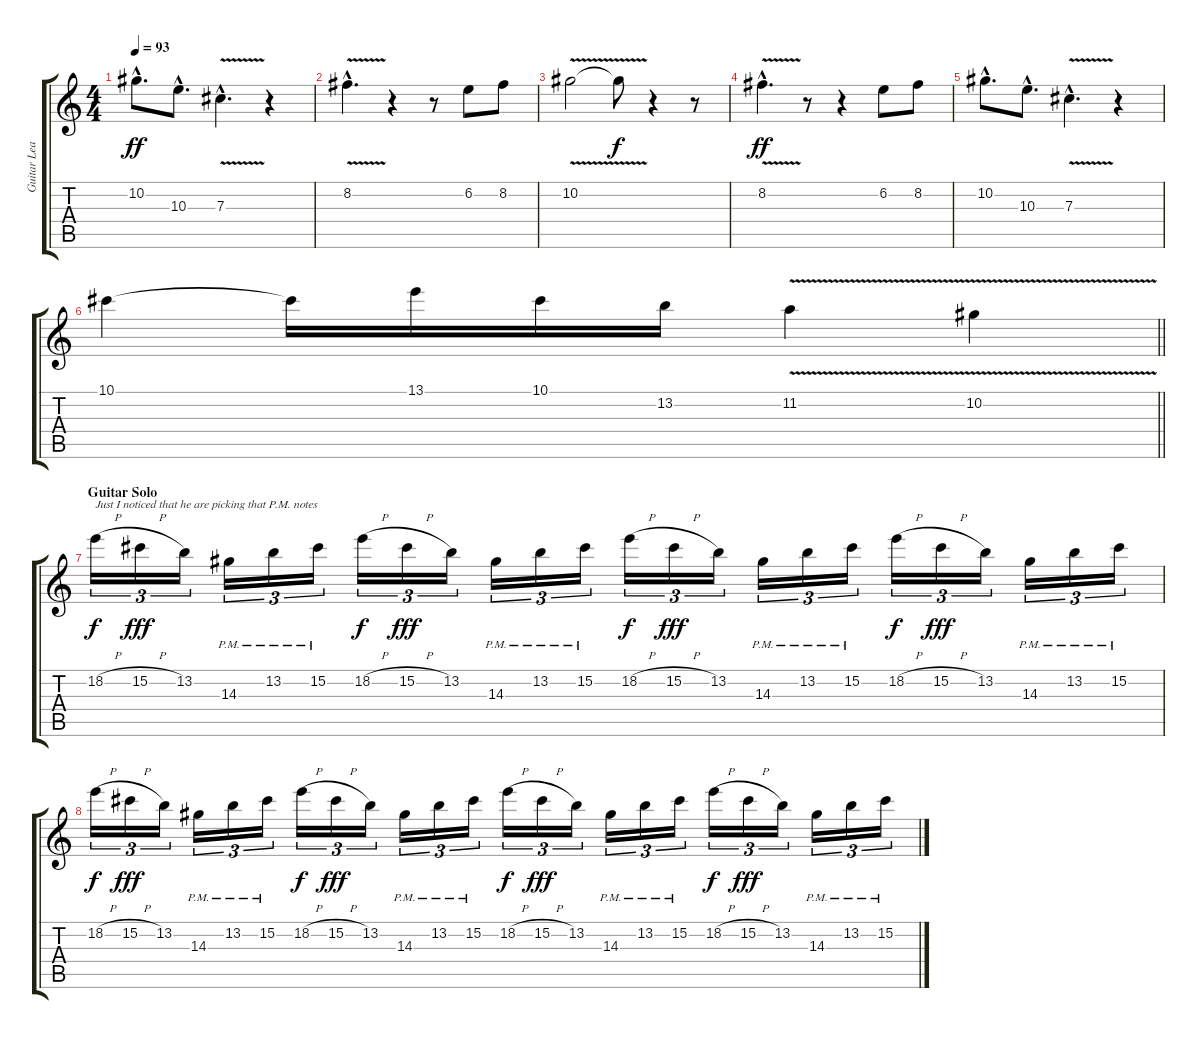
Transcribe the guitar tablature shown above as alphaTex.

\track ("Guitar Lead 1 (Solo)" "Guitar Lea") {instrument distortionguitar}
\staff {score tabs}
\tuning (Eb4 Bb3 Gb3 Db3 Ab2 Eb2) {hide}
\ts (4 4)
\tempo 93
\clef g2
\ks c
10.2{hac}.8{d dy ff} 10.3{hac}.8{d} 7.3{v hac}.4{d} r.4 |
8.2{v hac}.4{d} r.4 r.8 6.2.8 8.2.8 |
10.2{v}.2 10.2{t}.8{dy f} r.4 r.8 |
8.2{v hac}.4{d dy ff} r.8 r.4 6.2.8 8.2.8 |
10.2{hac}.8{d} 10.3{hac}.8{d} 7.3{v hac}.4{d} r.4 |
\barLineRight lightlight
10.1.4 10.1{t}.16 13.1.16 10.1.16 13.2.16 11.2{v}.4 10.2{v}.4 |
\section ("" "Guitar Solo")
18.2{h}.16{tu (3 2) txt "Just I noticed that he are picking that P.M. notes" dy f balance 8} 15.2{h}.16{tu (3 2) dy fff} 13.2.16{tu (3 2)} 14.3{pm}.16{tu (3 2)} 13.2{pm}.16{tu (3 2)} 15.2{pm}.16{tu (3 2)} 18.2{h}.16{tu (3 2) dy f} 15.2{h}.16{tu (3 2) dy fff} 13.2.16{tu (3 2)} 14.3{pm}.16{tu (3 2)} 13.2{pm}.16{tu (3 2)} 15.2{pm}.16{tu (3 2)} 18.2{h}.16{tu (3 2) dy f} 15.2{h}.16{tu (3 2) dy fff} 13.2.16{tu (3 2)} 14.3{pm}.16{tu (3 2)} 13.2{pm}.16{tu (3 2)} 15.2{pm}.16{tu (3 2)} 18.2{h}.16{tu (3 2) dy f} 15.2{h}.16{tu (3 2) dy fff} 13.2.16{tu (3 2)} 14.3{pm}.16{tu (3 2)} 13.2{pm}.16{tu (3 2)} 15.2{pm}.16{tu (3 2)} |
18.2{h}.16{tu (3 2) dy f} 15.2{h}.16{tu (3 2) dy fff} 13.2.16{tu (3 2)} 14.3{pm}.16{tu (3 2)} 13.2{pm}.16{tu (3 2)} 15.2{pm}.16{tu (3 2)} 18.2{h}.16{tu (3 2) dy f} 15.2{h}.16{tu (3 2) dy fff} 13.2.16{tu (3 2)} 14.3{pm}.16{tu (3 2)} 13.2{pm}.16{tu (3 2)} 15.2{pm}.16{tu (3 2)} 18.2{h}.16{tu (3 2) dy f} 15.2{h}.16{tu (3 2) dy fff} 13.2.16{tu (3 2)} 14.3{pm}.16{tu (3 2)} 13.2{pm}.16{tu (3 2)} 15.2{pm}.16{tu (3 2)} 18.2{h}.16{tu (3 2) dy f} 15.2{h}.16{tu (3 2) dy fff} 13.2.16{tu (3 2)} 14.3{pm}.16{tu (3 2)} 13.2{pm}.16{tu (3 2)} 15.2{pm}.16{tu (3 2)}
